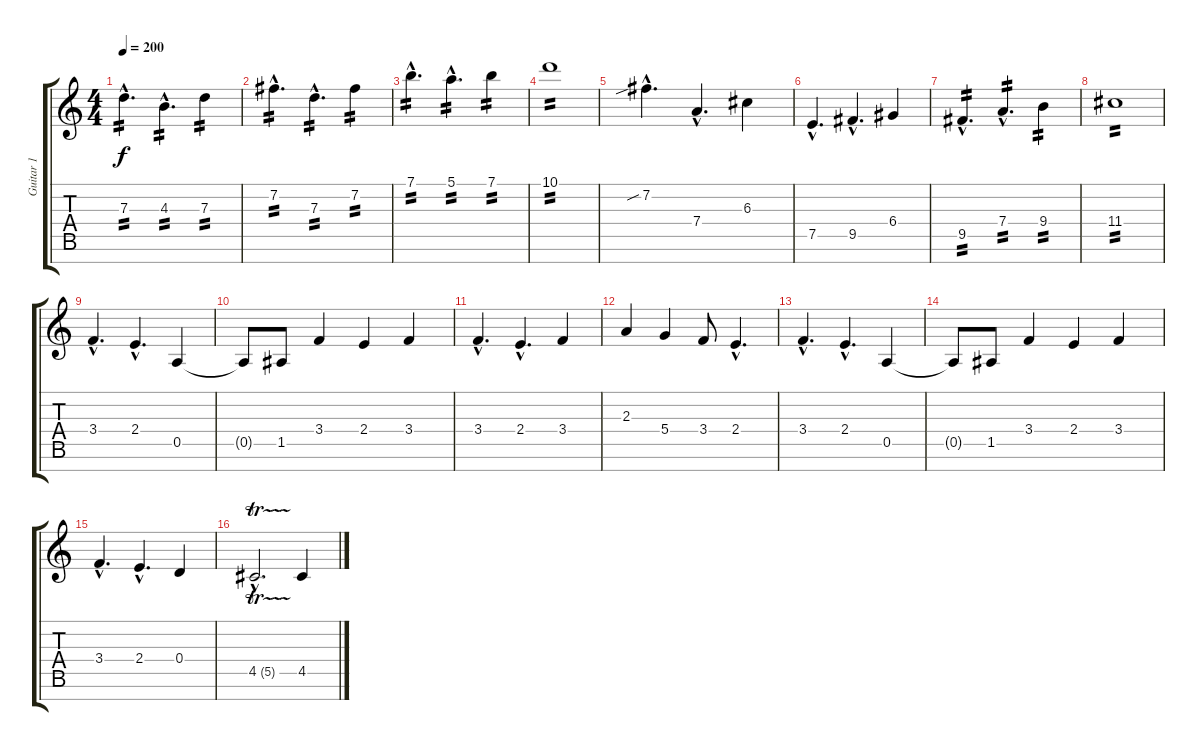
\track ("Guitar 1" "Guitar 1") {instrument distortionguitar}
\staff {score tabs}
\tuning (E4 B3 G3 D3 A2 E2 B1) {hide}
\ts (4 4)
\section ("" "")
\tempo 200
\clef g2
\ks c
7.3{hac}.4{d tp 2 dy f} 4.3{hac}.4{d tp 2} 7.3.4{tp 2} |
7.2{hac}.4{d tp 2} 7.3{hac}.4{d tp 2} 7.2.4{tp 2} |
7.1{hac}.4{d tp 2} 5.1{hac}.4{d tp 2} 7.1.4{tp 2} |
10.1.1{tp 2} |
\section ("" "")
7.2{sib hac}.4{d} 7.4{hac}.4{d} 6.3.4 |
7.5{hac}.4{d} 9.5{hac}.4{d} 6.4.4 |
9.5{hac}.4{d tp 2} 7.4{hac}.4{d tp 2} 9.4.4{tp 2} |
11.4.1{tp 2} |
\section ("" "")
3.4{hac}.4{d} 2.4{hac}.4{d} 0.5.4 |
0.5{t}.8 1.5.8 3.4.4 2.4.4 3.4.4 |
3.4{hac}.4{d} 2.4{hac}.4{d} 3.4.4 |
2.3.4 5.4.4 3.4.8 2.4{hac}.4{d} |
3.4{hac}.4{d} 2.4{hac}.4{d} 0.5.4 |
0.5{t}.8 1.5.8 3.4.4 2.4.4 3.4.4 |
3.4{hac}.4{d} 2.4{hac}.4{d} 0.4.4 |
4.5{tr (5 16) hac}.2{d} 4.5.4
